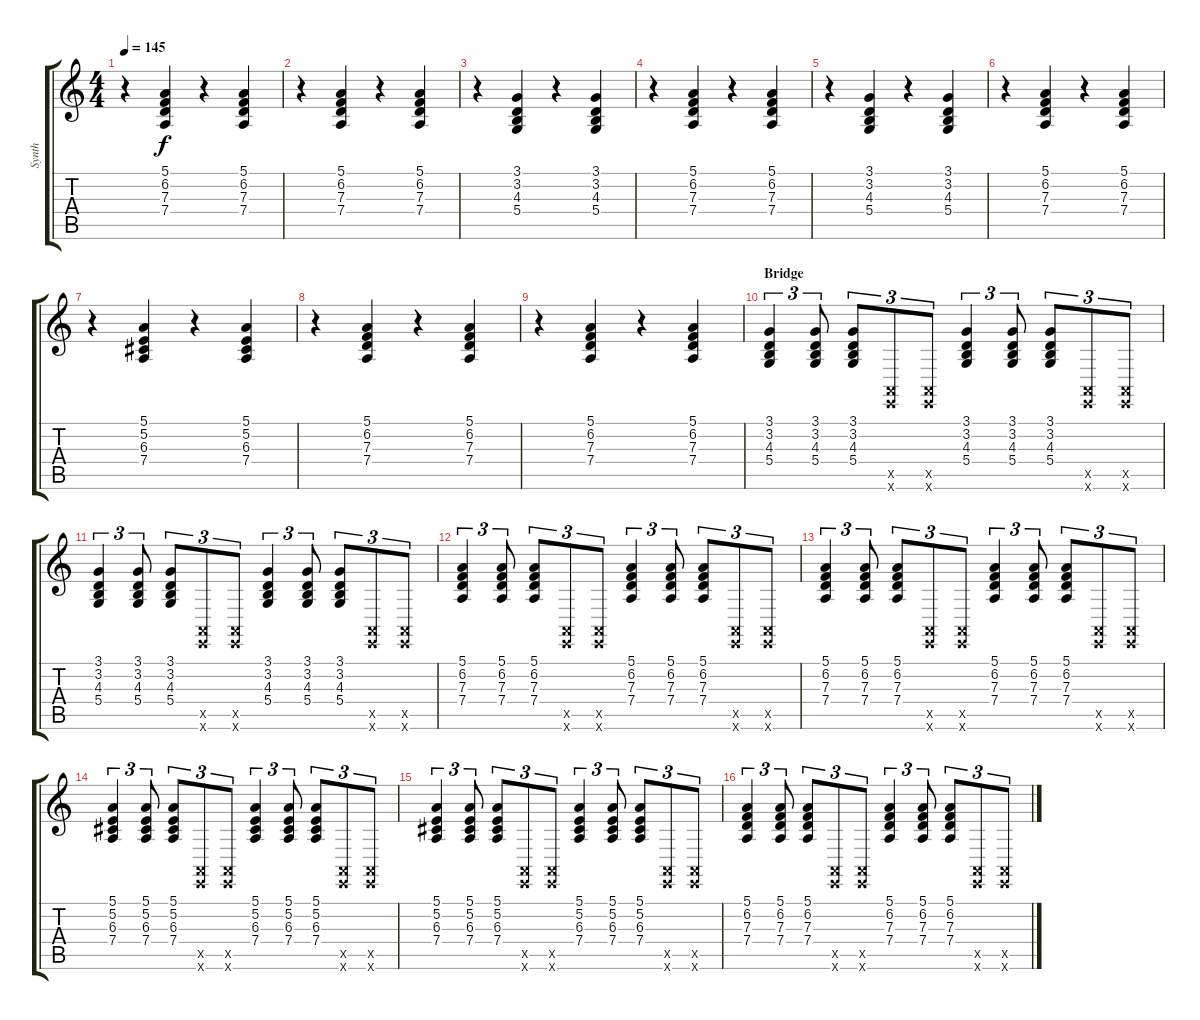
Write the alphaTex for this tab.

\track ("Synth" "Synth") {instrument lead8bassandlead}
\staff {score tabs}
\tuning (E4 B3 G3 D3 A2 E2) {hide}
\ts (4 4)
\tempo 145
\clef g2
\ks c
r.4{dy f} (5.1 6.2 7.3 7.4).4 r.4 (5.1 6.2 7.3 7.4).4 |
r.4 (5.1 6.2 7.3 7.4).4 r.4 (5.1 6.2 7.3 7.4).4 |
r.4 (3.1 3.2 4.3 5.4).4 r.4 (3.1 3.2 4.3 5.4).4 |
r.4 (5.1 6.2 7.3 7.4).4 r.4 (5.1 6.2 7.3 7.4).4 |
r.4 (3.1 3.2 4.3 5.4).4 r.4 (3.1 3.2 4.3 5.4).4 |
r.4 (5.1 6.2 7.3 7.4).4 r.4 (5.1 6.2 7.3 7.4).4 |
r.4 (5.1 5.2 6.3 7.4).4 r.4 (5.1 5.2 6.3 7.4).4 |
r.4 (5.1 6.2 7.3 7.4).4 r.4 (5.1 6.2 7.3 7.4).4 |
r.4 (5.1 6.2 7.3 7.4).4 r.4 (5.1 6.2 7.3 7.4).4 |
\section ("" "Bridge")
(3.1 3.2 4.3 5.4).4{tu (3 2)} (3.1 3.2 4.3 5.4).8{tu (3 2)} (3.1 3.2 4.3 5.4).8{tu (3 2)} (0.5{x} 0.6{x}).8{tu (3 2)} (0.5{x} 0.6{x}).8{tu (3 2)} (3.1 3.2 4.3 5.4).4{tu (3 2)} (3.1 3.2 4.3 5.4).8{tu (3 2)} (3.1 3.2 4.3 5.4).8{tu (3 2)} (0.5{x} 0.6{x}).8{tu (3 2)} (0.5{x} 0.6{x}).8{tu (3 2)} |
(3.1 3.2 4.3 5.4).4{tu (3 2)} (3.1 3.2 4.3 5.4).8{tu (3 2)} (3.1 3.2 4.3 5.4).8{tu (3 2)} (0.5{x} 0.6{x}).8{tu (3 2)} (0.5{x} 0.6{x}).8{tu (3 2)} (3.1 3.2 4.3 5.4).4{tu (3 2)} (3.1 3.2 4.3 5.4).8{tu (3 2)} (3.1 3.2 4.3 5.4).8{tu (3 2)} (0.5{x} 0.6{x}).8{tu (3 2)} (0.5{x} 0.6{x}).8{tu (3 2)} |
(5.1 6.2 7.3 7.4).4{tu (3 2)} (5.1 6.2 7.3 7.4).8{tu (3 2)} (5.1 6.2 7.3 7.4).8{tu (3 2)} (0.5{x} 0.6{x}).8{tu (3 2)} (0.5{x} 0.6{x}).8{tu (3 2)} (5.1 6.2 7.3 7.4).4{tu (3 2)} (5.1 6.2 7.3 7.4).8{tu (3 2)} (5.1 6.2 7.3 7.4).8{tu (3 2)} (0.5{x} 0.6{x}).8{tu (3 2)} (0.5{x} 0.6{x}).8{tu (3 2)} |
(5.1 6.2 7.3 7.4).4{tu (3 2)} (5.1 6.2 7.3 7.4).8{tu (3 2)} (5.1 6.2 7.3 7.4).8{tu (3 2)} (0.5{x} 0.6{x}).8{tu (3 2)} (0.5{x} 0.6{x}).8{tu (3 2)} (5.1 6.2 7.3 7.4).4{tu (3 2)} (5.1 6.2 7.3 7.4).8{tu (3 2)} (5.1 6.2 7.3 7.4).8{tu (3 2)} (0.5{x} 0.6{x}).8{tu (3 2)} (0.5{x} 0.6{x}).8{tu (3 2)} |
(5.1 5.2 6.3 7.4).4{tu (3 2)} (5.1 5.2 6.3 7.4).8{tu (3 2)} (5.1 5.2 6.3 7.4).8{tu (3 2)} (0.5{x} 0.6{x}).8{tu (3 2)} (0.5{x} 0.6{x}).8{tu (3 2)} (5.1 5.2 6.3 7.4).4{tu (3 2)} (5.1 5.2 6.3 7.4).8{tu (3 2)} (5.1 5.2 6.3 7.4).8{tu (3 2)} (0.5{x} 0.6{x}).8{tu (3 2)} (0.5{x} 0.6{x}).8{tu (3 2)} |
(5.1 5.2 6.3 7.4).4{tu (3 2)} (5.1 5.2 6.3 7.4).8{tu (3 2)} (5.1 5.2 6.3 7.4).8{tu (3 2)} (0.5{x} 0.6{x}).8{tu (3 2)} (0.5{x} 0.6{x}).8{tu (3 2)} (5.1 5.2 6.3 7.4).4{tu (3 2)} (5.1 5.2 6.3 7.4).8{tu (3 2)} (5.1 5.2 6.3 7.4).8{tu (3 2)} (0.5{x} 0.6{x}).8{tu (3 2)} (0.5{x} 0.6{x}).8{tu (3 2)} |
(5.1 6.2 7.3 7.4).4{tu (3 2)} (5.1 6.2 7.3 7.4).8{tu (3 2)} (5.1 6.2 7.3 7.4).8{tu (3 2)} (0.5{x} 0.6{x}).8{tu (3 2)} (0.5{x} 0.6{x}).8{tu (3 2)} (5.1 6.2 7.3 7.4).4{tu (3 2)} (5.1 6.2 7.3 7.4).8{tu (3 2)} (5.1 6.2 7.3 7.4).8{tu (3 2)} (0.5{x} 0.6{x}).8{tu (3 2)} (0.5{x} 0.6{x}).8{tu (3 2)}
